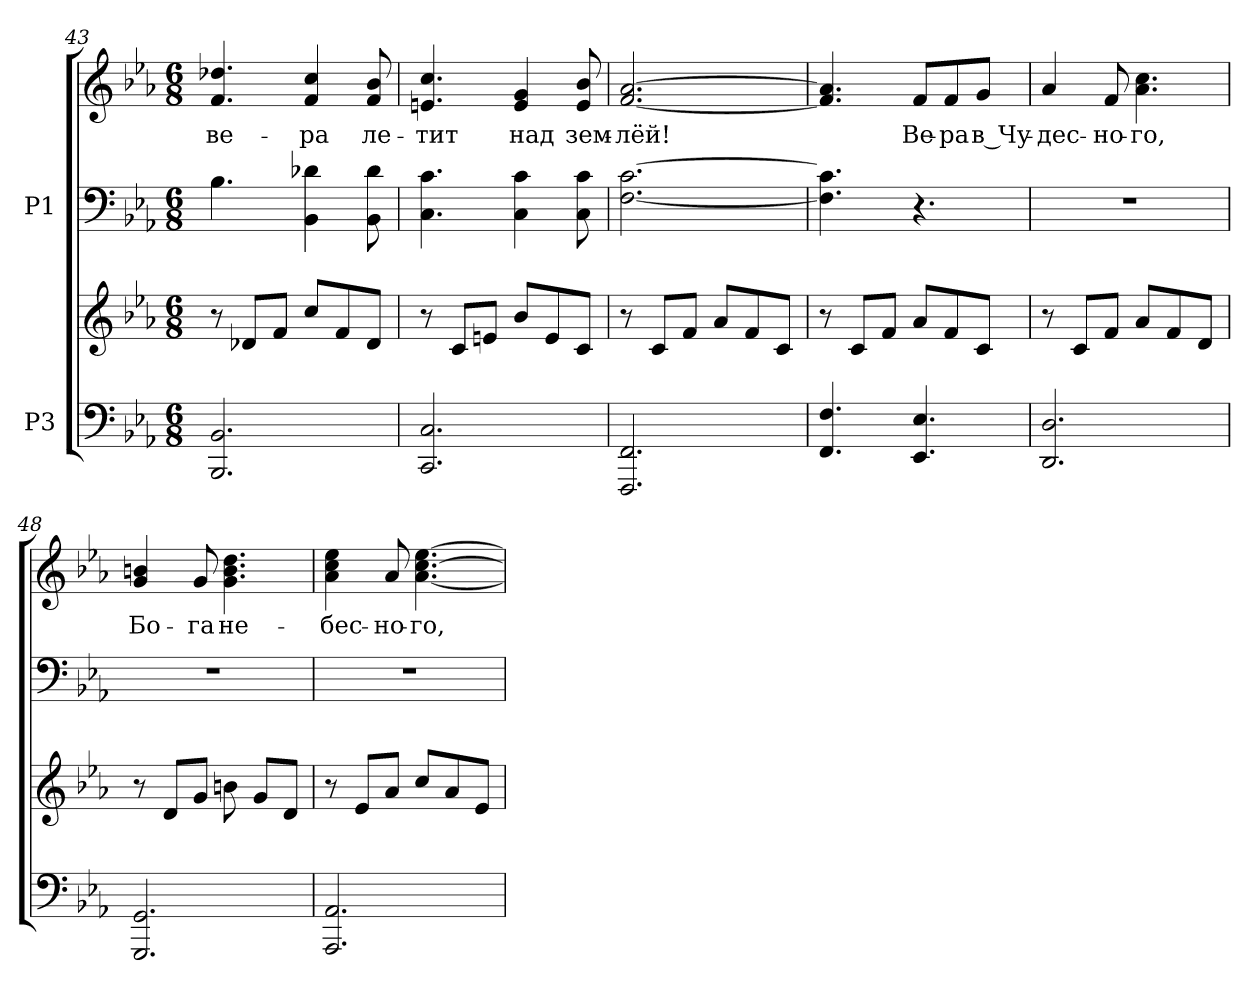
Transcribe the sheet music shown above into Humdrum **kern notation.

**kern	**kern	**kern	**kern	**text
*part2	*part2	*part1	*part1	*part1
*staff4	*staff3	*staff2	*staff1	*staff1
*I"P3	*	*I"P1	*	*
*clefF4	*clefG2	*clefF4	*clefG2	*
*k[b-e-a-]	*k[b-e-a-]	*k[b-e-a-]	*k[b-e-a-]	*
*c:	*c:	*c:	*c:	*
*M6/8	*M6/8	*M6/8	*M6/8	*
=43	=43	=43	=43	=43
!	!	!	!	!LO:LY:b:color=#000000
2.BBB-i/ 2.BB-i	8r	4.B-i\	4.fi/ 4.dd-Xi	ве-
.	8d-Xi/L	.	.	.
.	8fi/J	.	.	.
!	!	!	!	!LO:LY:b:color=#000000
.	8cci/L	4BB-i\ 4d-Xi	4fi/ 4cci	-ра
.	8fi/	.	.	.
!	!	!	!	!LO:LY:b:color=#000000
.	8d-i/J	8BB-i\ 8d-i	8fi/ 8b-i	ле-
=44	=44	=44	=44	=44
!	!	!	!	!LO:LY:b:color=#000000
2.CCi/ 2.Ci	8r	4.Ci\ 4.ci	4.eni/ 4.cci	-тит
.	8ci/L	.	.	.
.	8eni/J	.	.	.
!	!	!	!	!LO:LY:b:color=#000000
.	8b-i/L	4Ci\ 4ci	4ei/ 4gi	над
.	8ei/	.	.	.
!	!	!	!	!LO:LY:b:color=#000000
.	8ci/J	8Ci\ 8ci	8ei/ 8b-i	зем-
!!LO:LB:g=z
=45	=45	=45	=45	=45
!	!	!	!	!LO:LY:b:color=#000000
2.FFFi/ 2.FFi	8r	[<2.Fi\ [>2.ci	[<2.fi/ [>2.a-i	-лёй!
.	8ci/L	.	.	.
.	8fi/J	.	.	.
.	8a-i/L	.	.	.
.	8fi/	.	.	.
.	8ci/J	.	.	.
=46	=46	=46	=46	=46
4.FFi/ 4.Fi	8r	4.Fi\] 4.ci]	4.fi/] 4.a-i]	.
.	8ci/L	.	.	.
.	8fi/J	.	.	.
!	!	!	!	!LO:LY:b:color=#000000
4.EE-i/ 4.E-i	8a-i/L	4.r	8fi/L	Ве-
!	!	!	!	!LO:LY:b:color=#000000
.	8fi/	.	8fi/	-ра
!	!	!	!	!LO:LY:b:color=#000000
.	8ci/J	.	8gi/J	в Чу-
=47	=47	=47	=47	=47
!	!	!LO:N:vis=1	!	!
!	!	!	!	!LO:LY:b:color=#000000
2.DDi/ 2.Di	8r	2.r	4a-i/	-дес-
.	8ci/L	.	.	.
!	!	!	!	!LO:LY:b:color=#000000
.	8fi/J	.	8fi/	-но-
!	!	!	!	!LO:LY:b:color=#000000
.	8a-i/L	.	4.a-i\ 4.cci	-го,
.	8fi/	.	.	.
.	8di/J	.	.	.
=48	=48	=48	=48	=48
!	!	!LO:N:vis=1	!	!
!	!	!	!	!LO:LY:b:color=#000000
2.GGGi/ 2.GGi	8r	2.r	4gi/ 4bni	Бо-
.	8di/L	.	.	.
!	!	!	!	!LO:LY:b:color=#000000
.	8gi/J	.	8gi/	-га
!	!	!	!	!LO:LY:b:color=#000000
.	8bni\	.	4.gi\ 4.bi 4.ddi	не-
.	8gi/L	.	.	.
.	8di/J	.	.	.
=49	=49	=49	=49	=49
!	!	!LO:N:vis=1	!	!
!	!	!	!	!LO:LY:b:color=#000000
2.AAA-i/ 2.AA-i	8r	2.r	4a-i\ 4cci 4ee-i	-бес-
.	8e-i/L	.	.	.
!	!	!	!	!LO:LY:b:color=#000000
.	8a-i/J	.	8a-i/	-но-
!	!	!	!	!LO:LY:b:color=#000000
.	8cci/L	.	[<4.a-i\ [>4.cci [>4.ee-i	-го,
.	8a-i/	.	.	.
.	8e-i/J	.	.	.
=	=	=	=	=
*-	*-	*-	*-	*-
